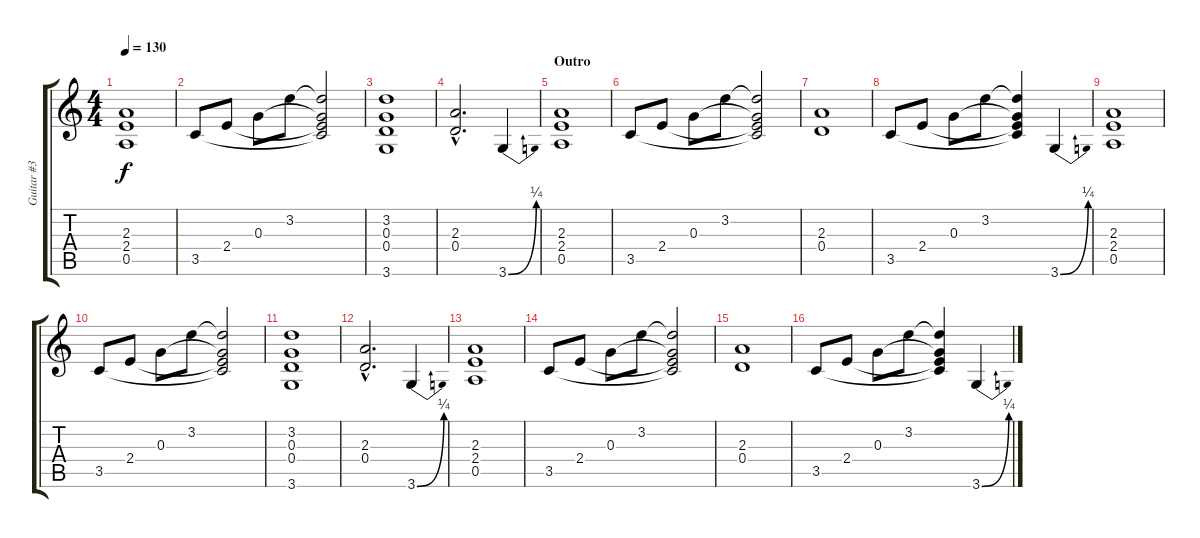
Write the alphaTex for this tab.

\track ("Guitar #3 - Rhythm" "Guitar #3 ") {instrument distortionguitar}
\staff {score tabs}
\tuning (E4 B3 G3 D3 A2 E2) {hide}
\ts (4 4)
\tempo 130
\clef g2
\ks c
(2.3 2.4 0.5).1{dy f} |
3.5.8 2.4.8 0.3.8 3.2.8 (3.2{t} 0.3{t} 2.4{t} 3.5{t}).2 |
(3.2 0.3 0.4 3.6).1 |
(2.3{hac} 0.4{hac}).2{d} 3.6{be (bend 0 0 60 1)}.4 |
\section ("" "Outro")
(2.3 2.4 0.5).1 |
3.5.8 2.4.8 0.3.8 3.2.8 (3.2{t} 0.3{t} 2.4{t} 3.5{t}).2 |
(2.3 0.4).1 |
3.5.8 2.4.8 0.3.8 3.2.8 (3.2{t} 0.3{t} 2.4{t} 3.5{t}).4 3.6{be (bend 0 0 60 1)}.4 |
(2.3 2.4 0.5).1 |
3.5.8 2.4.8 0.3.8 3.2.8 (3.2{t} 0.3{t} 2.4{t} 3.5{t}).2 |
(3.2 0.3 0.4 3.6).1 |
(2.3{hac} 0.4{hac}).2{d} 3.6{be (bend 0 0 60 1)}.4 |
(2.3 2.4 0.5).1 |
3.5.8 2.4.8 0.3.8 3.2.8 (3.2{t} 0.3{t} 2.4{t} 3.5{t}).2 |
(2.3 0.4).1 |
3.5.8 2.4.8 0.3.8 3.2.8 (3.2{t} 0.3{t} 2.4{t} 3.5{t}).4 3.6{be (bend 0 0 60 1)}.4
